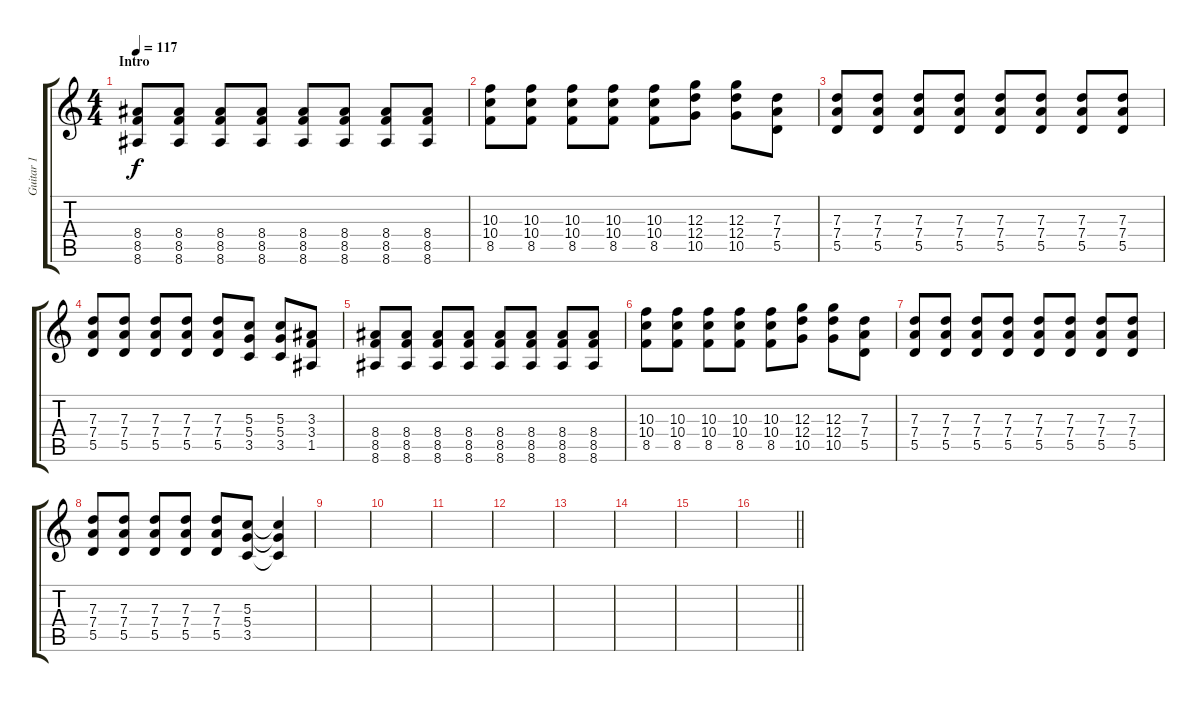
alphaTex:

\track ("Guitar 1" "Guitar 1") {instrument acousticguitarnylon}
\staff {score tabs}
\tuning (E4 B3 G3 D3 A2 D2) {hide}
\ts (4 4)
\section ("" "Intro")
\tempo 117
\clef g2
\ks c
(8.4 8.5 8.6).8{dy f instrument acousticguitarnylon} (8.4 8.5 8.6).8 (8.4 8.5 8.6).8 (8.4 8.5 8.6).8 (8.4 8.5 8.6).8 (8.4 8.5 8.6).8 (8.4 8.5 8.6).8 (8.4 8.5 8.6).8 |
(10.3 10.4 8.5).8 (10.3 10.4 8.5).8 (10.3 10.4 8.5).8 (10.3 10.4 8.5).8 (10.3 10.4 8.5).8 (12.3 12.4 10.5).8 (12.3 12.4 10.5).8 (7.3 7.4 5.5).8 |
(7.3 7.4 5.5).8 (7.3 7.4 5.5).8 (7.3 7.4 5.5).8 (7.3 7.4 5.5).8 (7.3 7.4 5.5).8 (7.3 7.4 5.5).8 (7.3 7.4 5.5).8 (7.3 7.4 5.5).8 |
(7.3 7.4 5.5).8 (7.3 7.4 5.5).8 (7.3 7.4 5.5).8 (7.3 7.4 5.5).8 (7.3 7.4 5.5).8 (5.3 5.4 3.5).8 (5.3 5.4 3.5).8 (3.3 3.4 1.5).8 |
(8.4 8.5 8.6).8 (8.4 8.5 8.6).8 (8.4 8.5 8.6).8 (8.4 8.5 8.6).8 (8.4 8.5 8.6).8 (8.4 8.5 8.6).8 (8.4 8.5 8.6).8 (8.4 8.5 8.6).8 |
(10.3 10.4 8.5).8 (10.3 10.4 8.5).8 (10.3 10.4 8.5).8 (10.3 10.4 8.5).8 (10.3 10.4 8.5).8 (12.3 12.4 10.5).8 (12.3 12.4 10.5).8 (7.3 7.4 5.5).8 |
(7.3 7.4 5.5).8 (7.3 7.4 5.5).8 (7.3 7.4 5.5).8 (7.3 7.4 5.5).8 (7.3 7.4 5.5).8 (7.3 7.4 5.5).8 (7.3 7.4 5.5).8 (7.3 7.4 5.5).8 |
(7.3 7.4 5.5).8 (7.3 7.4 5.5).8 (7.3 7.4 5.5).8 (7.3 7.4 5.5).8 (7.3 7.4 5.5).8 (5.3 5.4 3.5).8 (5.3{t} 5.4{t} 3.5{t}).4 |
|
|
|
|
|
|
|
\barLineRight lightlight
